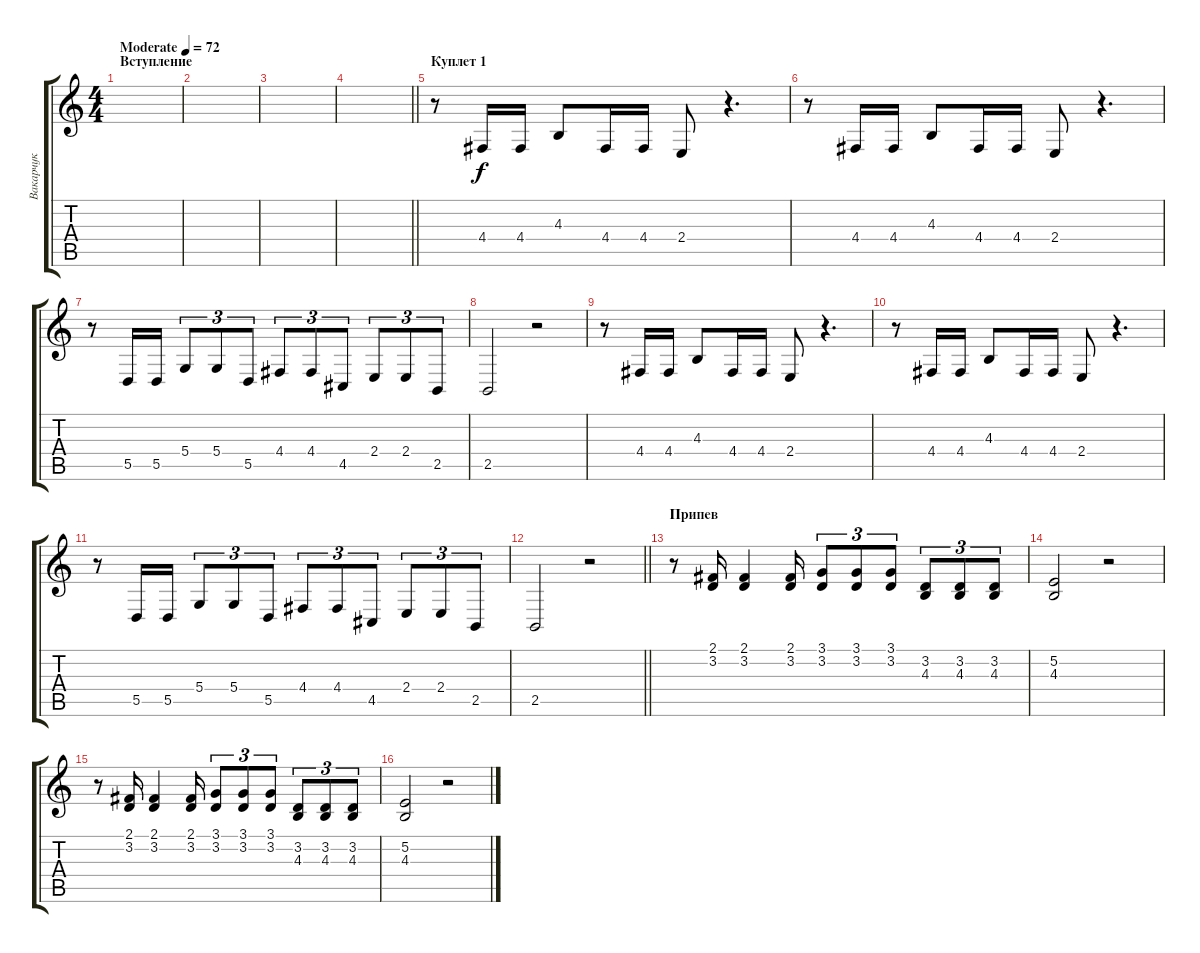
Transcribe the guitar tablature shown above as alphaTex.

\track ("Вакарчук" "Вакарчук") {instrument tenorsax}
\staff {score tabs}
\tuning (E4 B3 G3 D3 A2 E2) {hide}
\ts (4 4)
\section ("" "Вступление")
\tempo (72 "Moderate")
\clef g2
\ks c
|
|
|
\barLineRight lightlight
|
\section ("" "Куплет 1")
r.8 4.4.16 4.4.16 4.3.8 4.4.16 4.4.16 2.4.8 r.4{d} |
r.8 4.4.16 4.4.16 4.3.8 4.4.16 4.4.16 2.4.8 r.4{d} |
r.8 5.5.16 5.5.16 5.4.8{tu (3 2)} 5.4.8{tu (3 2)} 5.5.8{tu (3 2)} 4.4.8{tu (3 2)} 4.4.8{tu (3 2)} 4.5.8{tu (3 2)} 2.4.8{tu (3 2)} 2.4.8{tu (3 2)} 2.5.8{tu (3 2)} |
2.5.2 r.2 |
r.8 4.4.16 4.4.16 4.3.8 4.4.16 4.4.16 2.4.8 r.4{d} |
r.8 4.4.16 4.4.16 4.3.8 4.4.16 4.4.16 2.4.8 r.4{d} |
r.8 5.5.16 5.5.16 5.4.8{tu (3 2)} 5.4.8{tu (3 2)} 5.5.8{tu (3 2)} 4.4.8{tu (3 2)} 4.4.8{tu (3 2)} 4.5.8{tu (3 2)} 2.4.8{tu (3 2)} 2.4.8{tu (3 2)} 2.5.8{tu (3 2)} |
\barLineRight lightlight
2.5.2 r.2 |
\section ("" "Припев")
r.8 (2.1 3.2).16 (2.1 3.2).4 (2.1 3.2).16 (3.1 3.2).8{tu (3 2)} (3.1 3.2).8{tu (3 2)} (3.1 3.2).8{tu (3 2)} (3.2 4.3).8{tu (3 2)} (3.2 4.3).8{tu (3 2)} (3.2 4.3).8{tu (3 2)} |
(5.2 4.3).2 r.2 |
r.8 (2.1 3.2).16 (2.1 3.2).4 (2.1 3.2).16 (3.1 3.2).8{tu (3 2)} (3.1 3.2).8{tu (3 2)} (3.1 3.2).8{tu (3 2)} (3.2 4.3).8{tu (3 2)} (3.2 4.3).8{tu (3 2)} (3.2 4.3).8{tu (3 2)} |
(5.2 4.3).2 r.2
